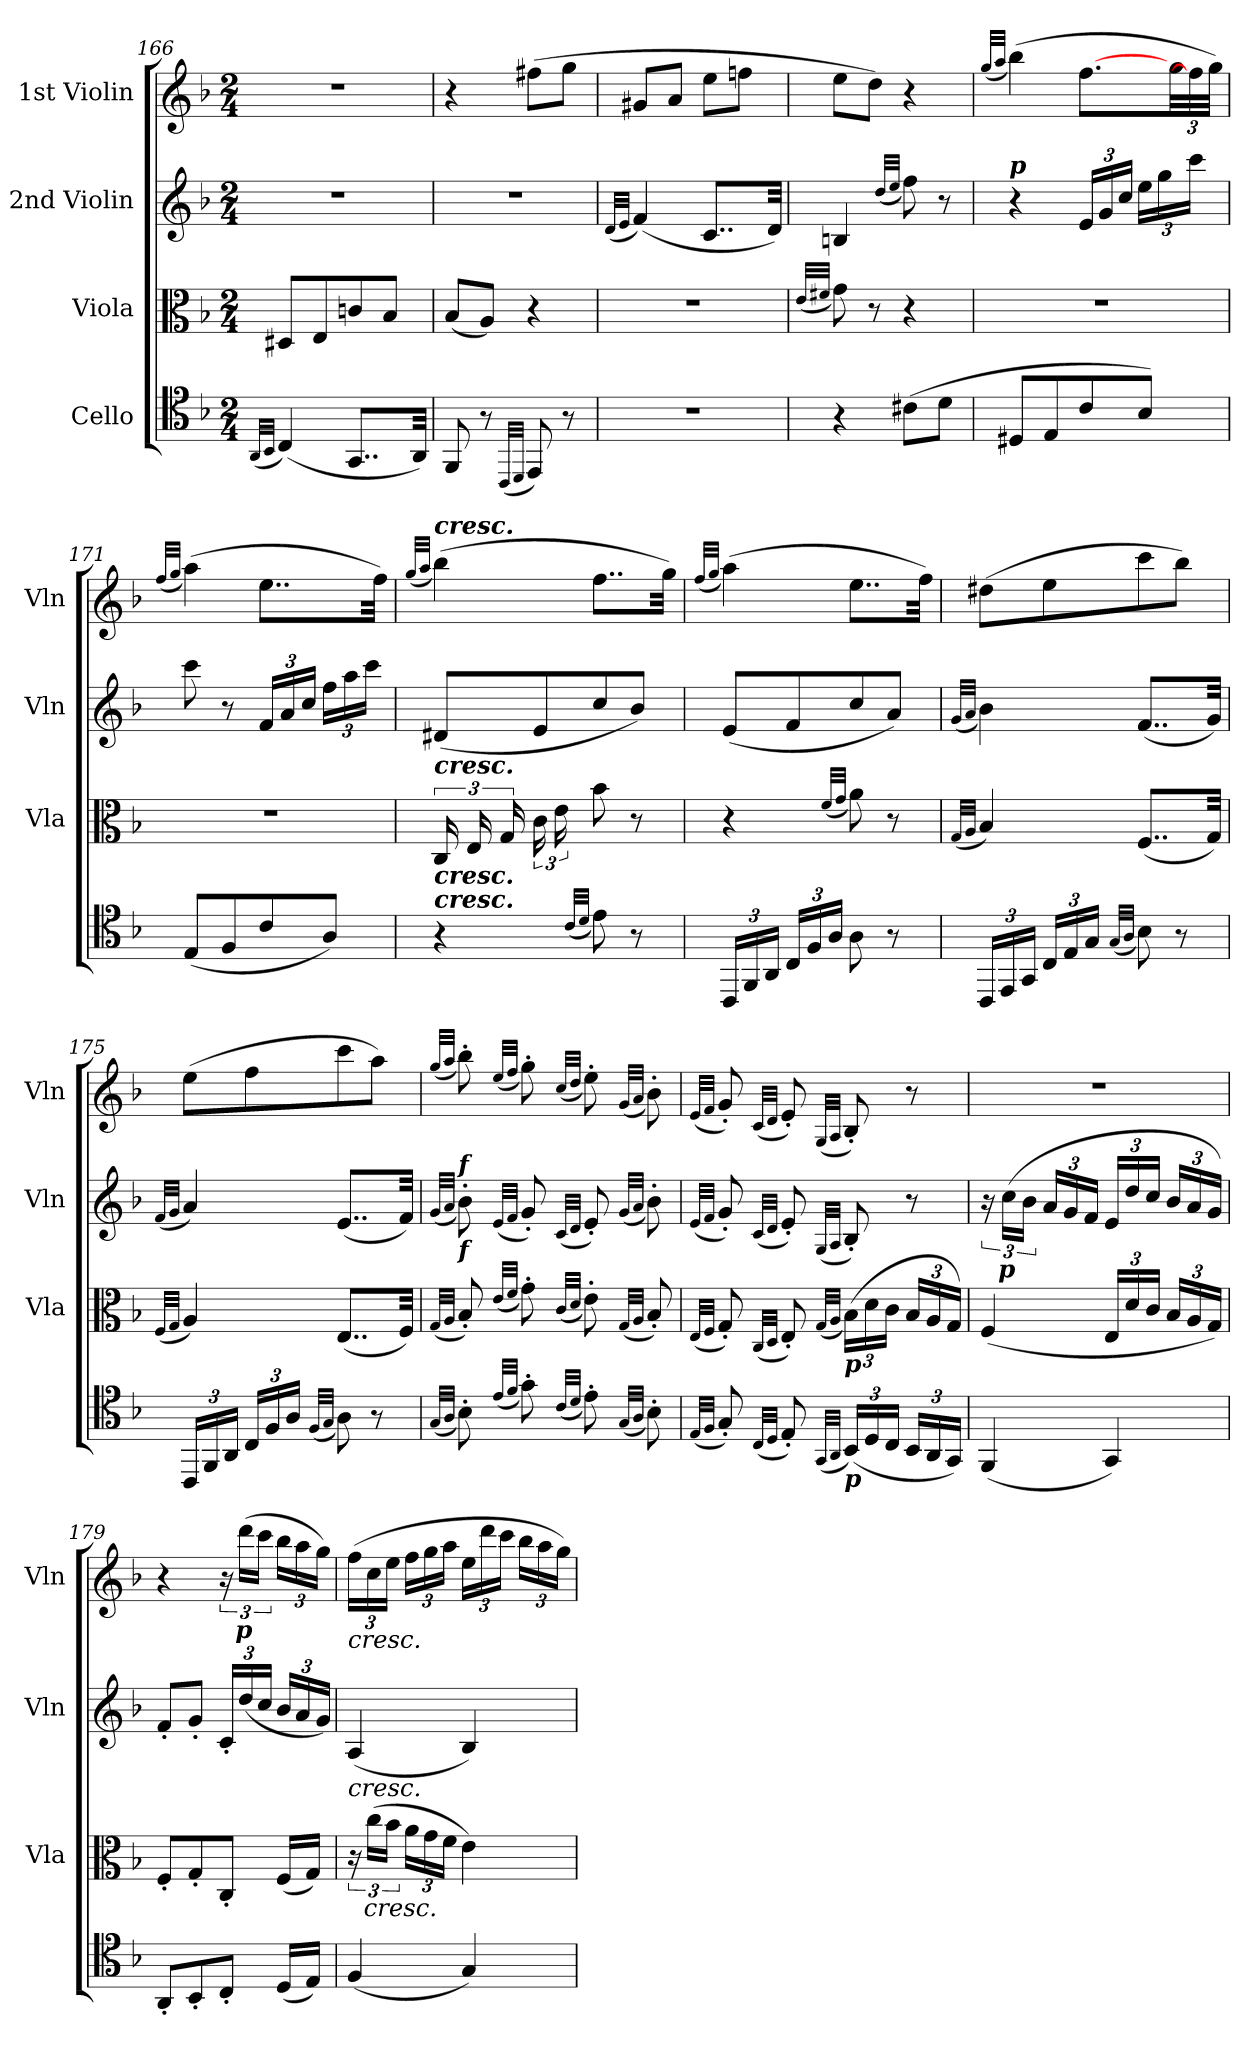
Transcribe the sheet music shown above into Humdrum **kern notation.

**kern	**kern	**kern	**kern
*part4	*part3	*part2	*part1
*staff4	*staff3	*staff2	*staff1
*I"Cello	*I"Viola	*I"2nd Violin	*I"1st Violin
*	*I'Vla	*I'Vln	*I'Vln
*clefC4	*clefC3	*clefG2	*clefG2
*k[b-]	*k[b-]	*k[b-]	*k[b-]
*F:	*F:	*F:	*F:
*M2/4	*M2/4	*M2/4	*M2/4
=166	=166	=166	=166
(32qqAA/LLL	.	.	.
32qqBB-/JJJ	.	.	.
(4C)	8D#XL	2r	2r
.	8E	.	.
8..GGL	8cn	.	.
.	8B-J	.	.
32AAJkk)	.	.	.
=167	=167	=167	=167
8FF	(8B-L	2r	4r
8r	8AJ)	.	.
(32qqCC/LLL	.	.	.
32qqDD/JJJ	.	.	.
8EE)	4r	.	(8ff#XL
8r	.	.	8ggJ
=168	=168	=168	=168
.	.	(32qqd/LLL	.
.	.	32qqe/JJJ	.
2r	2r	(4f)	8g#XL
.	.	.	8aJ
.	.	8..cL	8eeL
.	.	.	8ffnJ
.	.	32dJkk)	.
=169	=169	=169	=169
.	(32qqe/LLL	.	.
.	32qqf#X/JJJ	.	.
4r	8g)	4Bn	8eeL
.	8r	.	8ddJ)
.	.	(32qqdd/LLL	.
.	.	32qqee/JJJ	.
(8c#XL	4r	8ff)	4r
8dJ	.	8r	.
=170	=170	=170	=170
.	.	.	(32qqgg/LLL
.	.	.	32qqaa/JJJ
!	!	!LO:TX:a:Bi:t=p	!
8D#XL	2r	4r	(4bb-)
8E	.	.	.
8c	.	24eLL	[8.ffL
.	.	24g	.
.	.	24ccJJ	.
8B-J)	.	24eeLL	.
.	.	24gg	.
.	.	.	48ggLL
.	.	24cccJJ	48ff]
.	.	.	48ggJJJ)
=171	=171	=171	=171
.	.	.	(32qqff/LLL
.	.	.	32qqgg/JJJ
(8EL	2r	8ccc	(4aa)
8F	.	8r	.
8c	.	24fLL	8..eeL
.	.	24a	.
.	.	24ccJJ	.
8AJ)	.	24ffLL	.
.	.	24aa	.
.	.	24cccJJ	.
.	.	.	32ffJkk)
=172	=172	=172	=172
.	.	.	(32qqgg/LLL
.	.	.	32qqaa/JJJ
!	!	!	!LO:TX:a:Bi:t=cresc.
!	!LO:TX:a:Bi:t=cresc.	!	!
!LO:TX:a:Bi:t=cresc.	!	!	!
!LO:TX:a:Bi:t=cresc.	!	!	!
4r	24C	(8d#XL	(4bb-)
.	24E	.	.
.	24G	.	.
.	24c	8e	.
.	24e	.	.
.	24ryy	.	.
(32qqc/LLL	.	.	.
32qqd/JJJ	.	.	.
8e)	8b-	8cc	8..ffL
8r	8r	8b-J)	.
.	.	.	32ggJkk)
=173	=173	=173	=173
.	.	.	(32qqff/LLL
.	.	.	32qqgg/JJJ
24CCLL	4r	(8eL	(4aa)
24FF	.	.	.
24AAJJ	.	.	.
24CLL	.	8f	.
24F	.	.	.
24AJJ	.	.	.
.	(32qqf/LLL	.	.
.	32qqg/JJJ	.	.
8A	8a)	8cc	8..eeL
8r	8r	8aJ)	.
.	.	.	32ffJkk)
=174	=174	=174	=174
.	(32qqG/LLL	(32qqg/LLL	.
.	32qqA/JJJ	32qqa/JJJ	.
24CCLL	4B-)	4b-)	(8dd#XL
24EE	.	.	.
24GGJJ	.	.	.
24CLL	.	.	8ee
24E	.	.	.
24GJJ	.	.	.
(32qqG/LLL	.	.	.
32qqA/JJJ	.	.	.
8B-)	(8..FL	(8..fL	8ccc
8r	.	.	8bb-J)
.	32GJkk)	32gJkk)	.
=175	=175	=175	=175
.	(32qqF/LLL	(32qqf/LLL	.
.	32qqG/JJJ	32qqg/JJJ	.
24CCLL	4A)	4a)	(8eeL
24FF	.	.	.
24AAJJ	.	.	.
24CLL	.	.	8ff
24F	.	.	.
24AJJ	.	.	.
(32qqF/LLL	.	.	.
32qqG/JJJ	.	.	.
8A)	(8..EL	(8..eL	8ccc
8r	.	.	8aaJ)
.	32FJkk)	32fJkk)	.
=176	=176	=176	=176
(32qqG/LLL	(32qqG/LLL	(32qqg/LLL	(32qqgg/LLL
32qqA/JJJ	32qqA/JJJ	32qqa/JJJ	32qqaa/JJJ
!	!	!LO:TX:b:Bi:t=f	!
!	!	!LO:TX:a:Bi:t=f	!
8B-')	8B-')	8b-')	8bb-')
(32qqe/LLL	(32qqe/LLL	(32qqe/LLL	(32qqee/LLL
32qqf/JJJ	32qqf/JJJ	32qqf/JJJ	32qqff/JJJ
8g')	8g')	8g')	8gg')
(32qqc/LLL	(32qqc/LLL	(32qqc/LLL	(32qqcc/LLL
32qqd/JJJ	32qqd/JJJ	32qqd/JJJ	32qqdd/JJJ
8e')	8e')	8e')	8ee')
(32qqG/LLL	(32qqG/LLL	(32qqg/LLL	(32qqg/LLL
32qqA/JJJ	32qqA/JJJ	32qqa/JJJ	32qqa/JJJ
8B-')	8B-')	8b-')	8b-')
=177	=177	=177	=177
(32qqE/LLL	(32qqE/LLL	(32qqe/LLL	(32qqe/LLL
32qqF/JJJ	32qqF/JJJ	32qqf/JJJ	32qqf/JJJ
8G')	8G')	8g')	8g')
(32qqC/LLL	(32qqC/LLL	(32qqc/LLL	(32qqc/LLL
32qqD/JJJ	32qqD/JJJ	32qqd/JJJ	32qqd/JJJ
8E')	8E')	8e')	8e')
(32qqGG/LLL	(32qqG/LLL	(32qqG/LLL	(32qqG/LLL
32qqAA/JJJ	32qqA/JJJ	32qqA/JJJ	32qqA/JJJ
!	!LO:TX:b:Bi:t=p	!	!
!LO:TX:b:Bi:t=p	!	!	!
(24BB-LL)	(24B-LL)	8B-')	8B-')
24D	24d	.	.
24CJJ	24cJJ	.	.
24BB-LL	24B-LL	8r	8r
24AA	24A	.	.
24GGJJ)	24GJJ)	.	.
=178	=178	=178	=178
(4FF	(4F	24r	2r
!	!	!LO:TX:b:Bi:t=p	!
.	.	(24ccLL	.
.	.	24b-JJ	.
.	.	24aLL	.
.	.	24g	.
.	.	24fJJ	.
4GG)	24ELL	24eLL	.
.	24d	24dd	.
.	24cJJ	24ccJJ	.
.	24B-LL	24b-LL	.
.	24A	24a	.
.	24GJJ)	24gJJ)	.
=179	=179	=179	=179
8AA'L	8F'L	8f'L	4r
8BB-'	8G'	8g'J	.
8C'J	8C'J	24c'LL	24r
!	!	!	!LO:TX:b:Bi:t=p
.	.	(24dd	(24dddLL
.	.	24ccJJ	24cccJJ
(16DLL	(16FLL	24b-LL	24bb-LL
.	.	24a	24aa
16EJJ)	16GJJ)	.	.
.	.	24gJJ)	24ggJJ)
=180	=180	=180	=180
!	!	!	!LO:TX:b:i:t=cresc.
!	!	!LO:TX:b:i:t=cresc.	!
(4F	24r	(4A	(24ffLL
!	!LO:TX:b:i:t=cresc.	!	!
.	(24ccLL	.	24cc
.	24b-JJ	.	24eeJJ
.	24aLL	.	24ffLL
.	24g	.	24gg
.	24fJJ	.	24aaJJ
4G)	4e)	4B-)	24eeLL
.	.	.	24ddd
.	.	.	24cccJJ
.	.	.	24bb-LL
.	.	.	24aa
.	.	.	24ggJJ)
=	=	=	=
*-	*-	*-	*-
